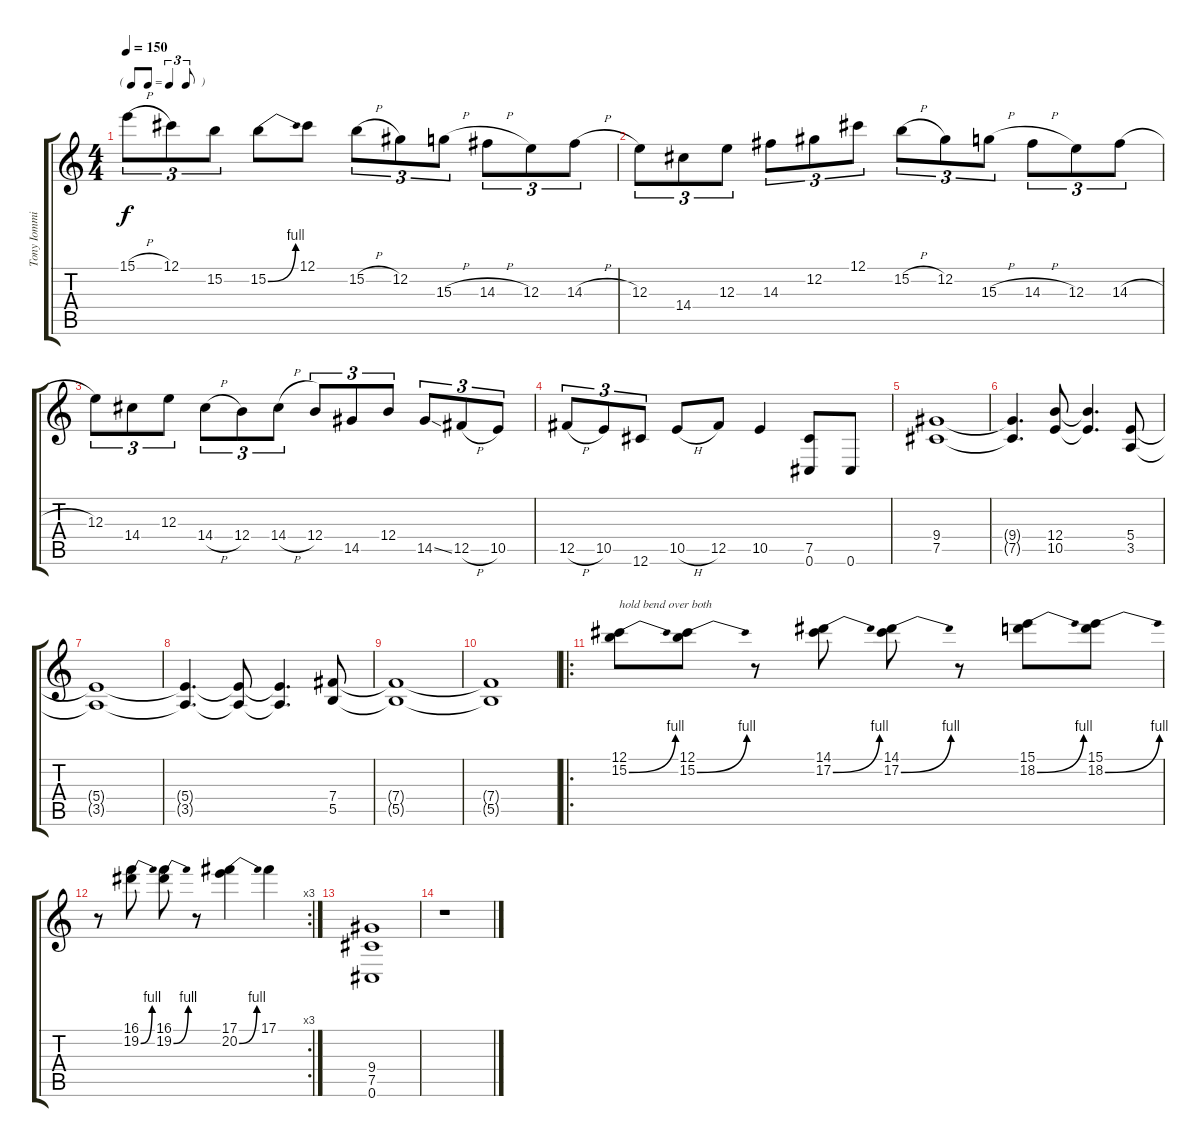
\track ("Tony Iommi" "Tony Iommi") {instrument distortionguitar}
\staff {score tabs}
\tuning (Db4 Ab3 E3 B2 Gb2 Db2) {hide}
\ts (4 4)
\tf triplet8th
\tempo 150
\clef g2
\ks c
15.1{h}.8{tu (3 2) dy f} 12.1.8{tu (3 2)} 15.2.8{tu (3 2)} 15.2{be (bend 0 0 60 4)}.8 12.1.8 15.2{h}.8{tu (3 2)} 12.2.8{tu (3 2)} 15.3{h}.8{tu (3 2)} 14.3{h}.8{tu (3 2)} 12.3.8{tu (3 2)} 14.3{h}.8{tu (3 2)} |
12.3.8{tu (3 2)} 14.4.8{tu (3 2)} 12.3.8{tu (3 2)} 14.3.8{tu (3 2)} 12.2.8{tu (3 2)} 12.1.8{tu (3 2)} 15.2{h}.8{tu (3 2)} 12.2.8{tu (3 2)} 15.3{h}.8{tu (3 2)} 14.3{h}.8{tu (3 2)} 12.3.8{tu (3 2)} 14.3{h}.8{tu (3 2)} |
12.3.8{tu (3 2)} 14.4.8{tu (3 2)} 12.3.8{tu (3 2)} 14.4{h}.8{tu (3 2)} 12.4.8{tu (3 2)} 14.4{h}.8{tu (3 2)} 12.4.8{tu (3 2)} 14.5.8{tu (3 2)} 12.4.8{tu (3 2)} 14.5{ss}.8{tu (3 2)} 12.5{h}.8{tu (3 2)} 10.5.8{tu (3 2)} |
12.5{h}.8{tu (3 2)} 10.5.8{tu (3 2)} 12.6.8{tu (3 2)} 10.5{h}.8 12.5.8 10.5.4 (7.5 0.6).8 0.6.8 |
(9.4 7.5).1 |
(9.4{t} 7.5{t}).4{d} (12.4 10.5).8 (12.4{t} 10.5{t}).4{d} (5.4 3.5).8 |
(5.4{t} 3.5{t}).1 |
(5.4{t} 3.5{t}).4{d} (5.4{t} 3.5{t}).8 (5.4{t} 3.5{t}).4{d} (7.4 5.5).8 |
(7.4{t} 5.5{t}).1 |
(7.4{t} 5.5{t}).1 |
\ro
(12.1 15.2{be (bend 0 0 60 4)}).8{txt "hold bend over both"} (12.1 15.2{be (bend 0 0 60 4)}).8 r.8 (14.1 17.2{be (bend 0 0 60 4)}).8 (14.1 17.2{be (bend 0 0 60 4)}).8 r.8 (15.1 18.2{be (bend 0 0 60 4)}).8 (15.1 18.2{be (bend 0 0 60 4)}).8 |
\rc 3
r.8 (16.1 19.2{be (bend 0 0 60 4)}).8 (16.1 19.2{be (bend 0 0 60 4)}).8 r.8 (17.1 20.2{be (bend 0 0 60 4)}).4 17.1.4 |
(9.4 7.5 0.6).1 |
r.1
